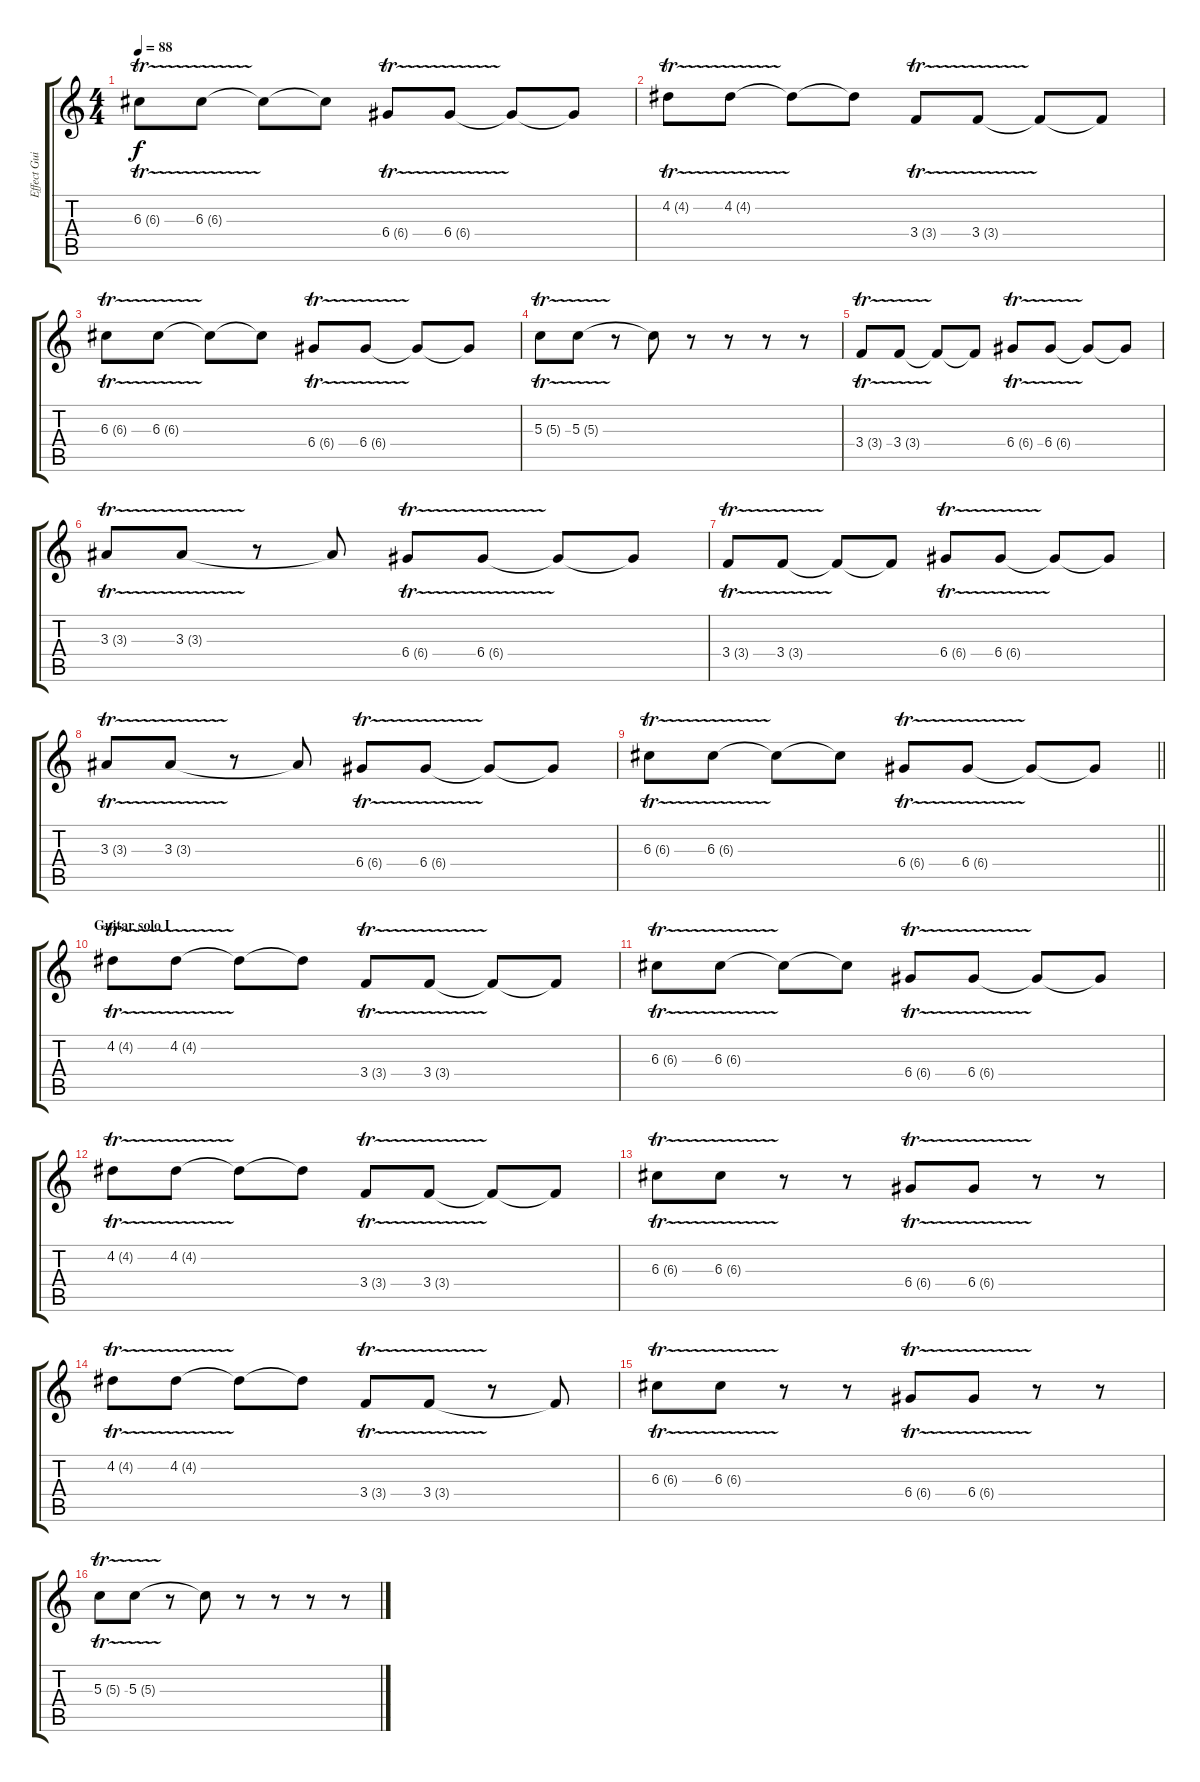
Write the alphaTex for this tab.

\track ("Effect Guitar" "Effect Gui") {instrument overdrivenguitar}
\staff {score tabs}
\tuning (E4 B3 G3 D3 A2 E2) {hide}
\ts (4 4)
\tempo 88
\clef g2
\ks c
6.3{tr (6 16)}.8{dy f} 6.3{tr (6 16)}.8 6.3{t}.8 6.3{t}.8 6.4{tr (6 16)}.8 6.4{tr (6 16)}.8 6.4{t}.8 6.4{t}.8 |
4.2{tr (4 16)}.8 4.2{tr (4 16)}.8 4.2{t}.8 4.2{t}.8 3.4{tr (3 16)}.8 3.4{tr (3 16)}.8 3.4{t}.8 3.4{t}.8 |
6.3{tr (6 16)}.8 6.3{tr (6 16)}.8 6.3{t}.8 6.3{t}.8 6.4{tr (6 16)}.8 6.4{tr (6 16)}.8 6.4{t}.8 6.4{t}.8 |
5.3{tr (5 16)}.8 5.3{tr (5 16)}.8 r.8 5.3{t}.8 r.8 r.8 r.8 r.8 |
3.4{tr (3 16)}.8 3.4{tr (3 16)}.8 3.4{t}.8 3.4{t}.8 6.4{tr (6 16)}.8 6.4{tr (6 16)}.8 6.4{t}.8 6.4{t}.8 |
3.3{tr (3 16)}.8 3.3{tr (3 16)}.8 r.8 3.3{t}.8 6.4{tr (6 16)}.8 6.4{tr (6 16)}.8 6.4{t}.8 6.4{t}.8 |
3.4{tr (3 16)}.8 3.4{tr (3 16)}.8 3.4{t}.8 3.4{t}.8 6.4{tr (6 16)}.8 6.4{tr (6 16)}.8 6.4{t}.8 6.4{t}.8 |
3.3{tr (3 16)}.8 3.3{tr (3 16)}.8 r.8 3.3{t}.8 6.4{tr (6 16)}.8 6.4{tr (6 16)}.8 6.4{t}.8 6.4{t}.8 |
\barLineRight lightlight
6.3{tr (6 16)}.8 6.3{tr (6 16)}.8 6.3{t}.8 6.3{t}.8 6.4{tr (6 16)}.8 6.4{tr (6 16)}.8 6.4{t}.8 6.4{t}.8 |
\section ("" "Guitar solo I")
4.2{tr (4 16)}.8 4.2{tr (4 16)}.8 4.2{t}.8 4.2{t}.8 3.4{tr (3 16)}.8 3.4{tr (3 16)}.8 3.4{t}.8 3.4{t}.8 |
6.3{tr (6 16)}.8 6.3{tr (6 16)}.8 6.3{t}.8 6.3{t}.8 6.4{tr (6 16)}.8 6.4{tr (6 16)}.8 6.4{t}.8 6.4{t}.8 |
4.2{tr (4 16)}.8 4.2{tr (4 16)}.8 4.2{t}.8 4.2{t}.8 3.4{tr (3 16)}.8 3.4{tr (3 16)}.8 3.4{t}.8 3.4{t}.8 |
6.3{tr (6 16)}.8 6.3{tr (6 16)}.8 r.8 r.8 6.4{tr (6 16)}.8 6.4{tr (6 16)}.8 r.8 r.8 |
4.2{tr (4 16)}.8 4.2{tr (4 16)}.8 4.2{t}.8 4.2{t}.8 3.4{tr (3 16)}.8 3.4{tr (3 16)}.8 r.8 3.4{t}.8 |
6.3{tr (6 16)}.8 6.3{tr (6 16)}.8 r.8 r.8 6.4{tr (6 16)}.8 6.4{tr (6 16)}.8 r.8 r.8 |
5.3{tr (5 16)}.8 5.3{tr (5 16)}.8 r.8 5.3{t}.8 r.8 r.8 r.8 r.8
